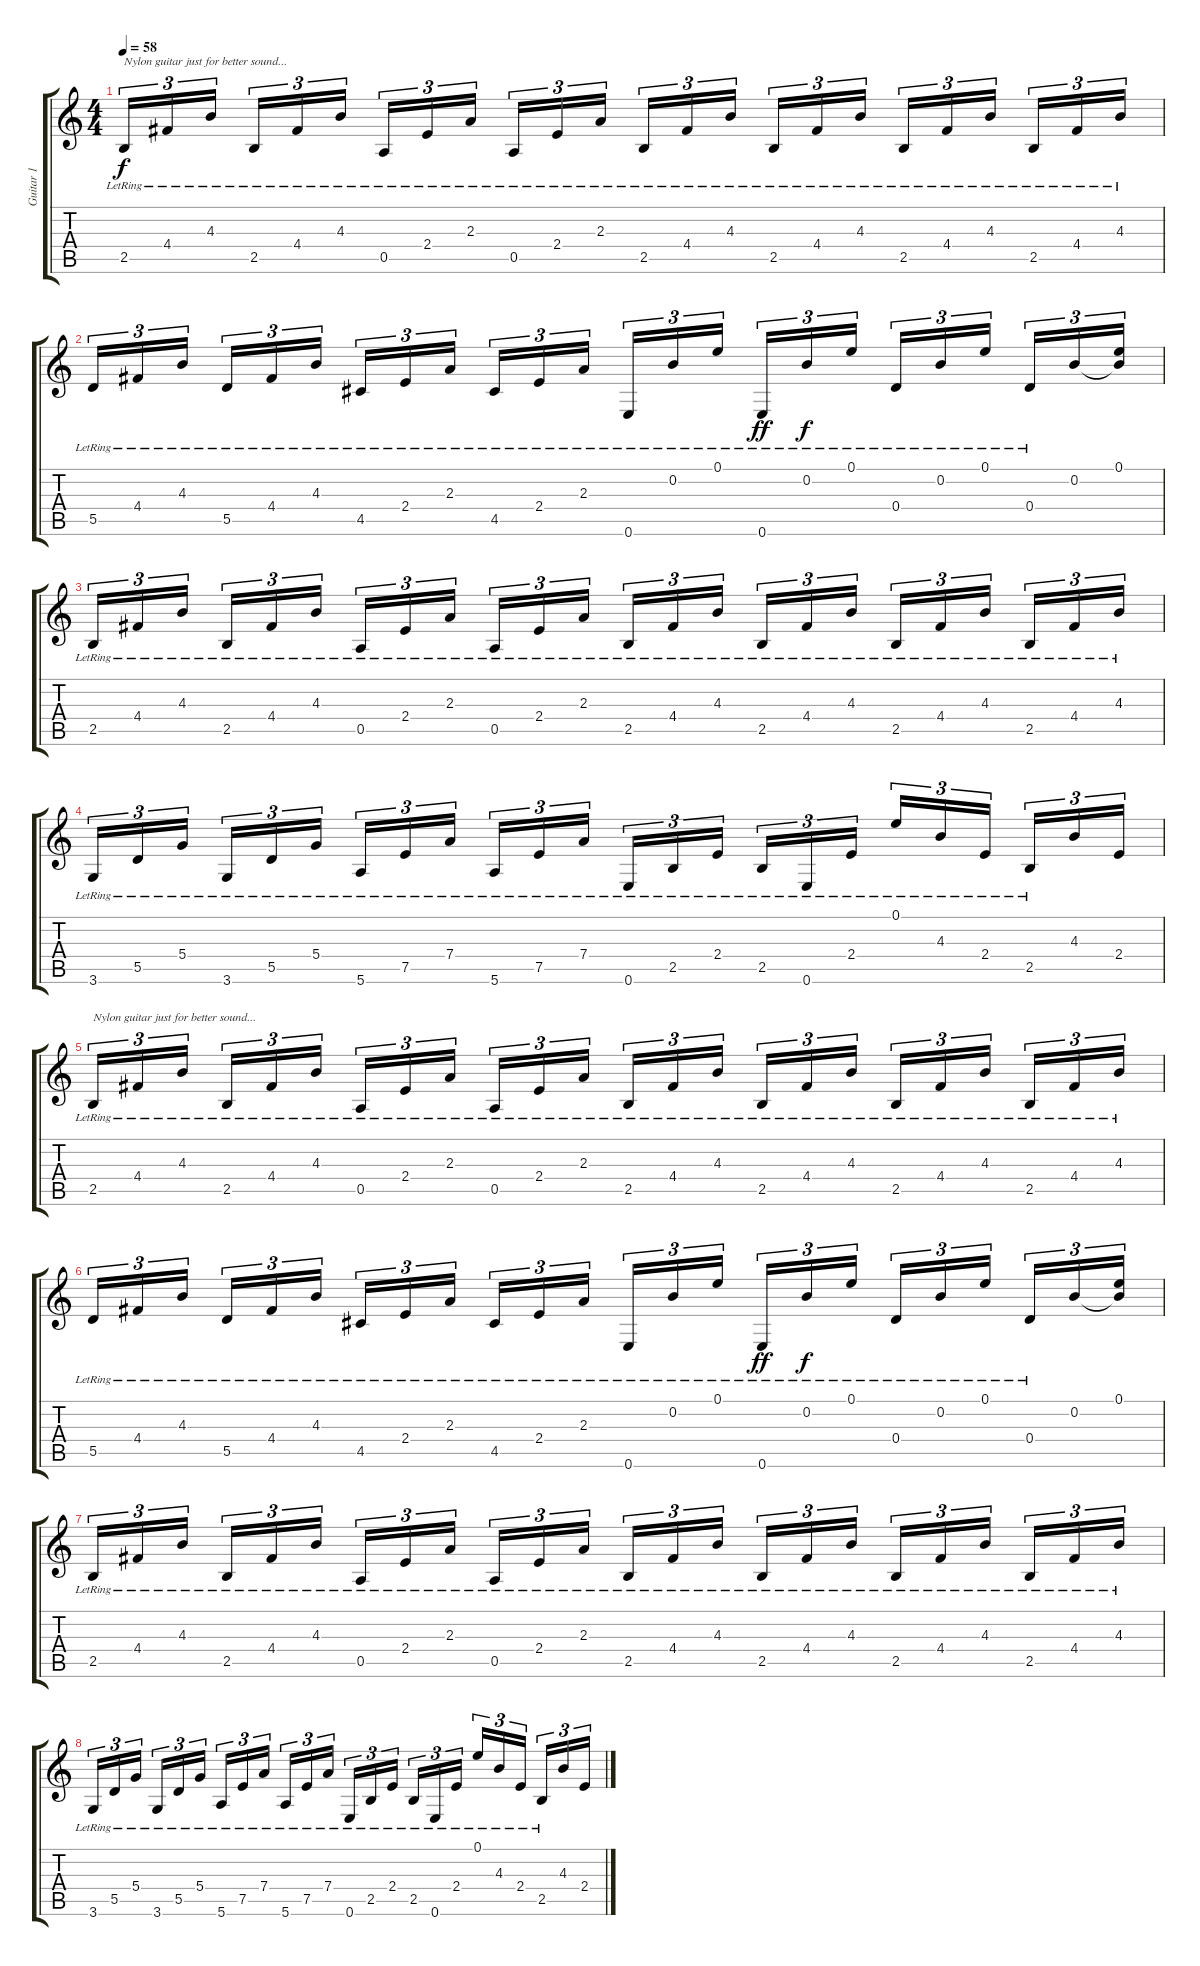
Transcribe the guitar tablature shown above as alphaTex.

\track ("Guitar 1" "Guitar 1") {instrument distortionguitar}
\staff {score tabs}
\tuning (E4 B3 G3 D3 A2 E2) {hide}
\ts (4 4)
\tempo 58
\clef g2
\ks c
2.5{lr}.16{tu (3 2) txt "Nylon guitar just for better sound..." dy f volume 8 instrument acousticguitarnylon} 4.4{lr}.16{tu (3 2)} 4.3{lr}.16{tu (3 2) beam splitsecondary} 2.5{lr}.16{tu (3 2)} 4.4{lr}.16{tu (3 2)} 4.3{lr}.16{tu (3 2)} 0.5{lr}.16{tu (3 2)} 2.4{lr}.16{tu (3 2)} 2.3{lr}.16{tu (3 2) beam splitsecondary} 0.5{lr}.16{tu (3 2)} 2.4{lr}.16{tu (3 2)} 2.3{lr}.16{tu (3 2)} 2.5{lr}.16{tu (3 2)} 4.4{lr}.16{tu (3 2)} 4.3{lr}.16{tu (3 2) beam splitsecondary} 2.5{lr}.16{tu (3 2)} 4.4{lr}.16{tu (3 2)} 4.3{lr}.16{tu (3 2)} 2.5{lr}.16{tu (3 2)} 4.4{lr}.16{tu (3 2)} 4.3{lr}.16{tu (3 2) beam splitsecondary} 2.5{lr}.16{tu (3 2)} 4.4{lr}.16{tu (3 2)} 4.3{lr}.16{tu (3 2)} |
5.5{lr}.16{tu (3 2)} 4.4{lr}.16{tu (3 2)} 4.3{lr}.16{tu (3 2) beam splitsecondary} 5.5{lr}.16{tu (3 2)} 4.4{lr}.16{tu (3 2)} 4.3{lr}.16{tu (3 2)} 4.5{lr}.16{tu (3 2)} 2.4{lr}.16{tu (3 2)} 2.3{lr}.16{tu (3 2) beam splitsecondary} 4.5{lr}.16{tu (3 2)} 2.4{lr}.16{tu (3 2)} 2.3{lr}.16{tu (3 2)} 0.6{lr}.16{tu (3 2)} 0.2{lr}.16{tu (3 2)} 0.1{lr}.16{tu (3 2) beam splitsecondary} 0.6{lr}.16{tu (3 2) dy ff} 0.2{lr}.16{tu (3 2) dy f} 0.1{lr}.16{tu (3 2)} 0.4{lr}.16{tu (3 2)} 0.2{lr}.16{tu (3 2)} 0.1{lr}.16{tu (3 2) beam splitsecondary} 0.4{lr}.16{tu (3 2)} 0.2.16{tu (3 2)} (0.1 0.2{t}).16{tu (3 2)} |
2.5{lr}.16{tu (3 2)} 4.4{lr}.16{tu (3 2)} 4.3{lr}.16{tu (3 2) beam splitsecondary} 2.5{lr}.16{tu (3 2)} 4.4{lr}.16{tu (3 2)} 4.3{lr}.16{tu (3 2)} 0.5{lr}.16{tu (3 2)} 2.4{lr}.16{tu (3 2)} 2.3{lr}.16{tu (3 2) beam splitsecondary} 0.5{lr}.16{tu (3 2)} 2.4{lr}.16{tu (3 2)} 2.3{lr}.16{tu (3 2)} 2.5{lr}.16{tu (3 2)} 4.4{lr}.16{tu (3 2)} 4.3{lr}.16{tu (3 2) beam splitsecondary} 2.5{lr}.16{tu (3 2)} 4.4{lr}.16{tu (3 2)} 4.3{lr}.16{tu (3 2)} 2.5{lr}.16{tu (3 2)} 4.4{lr}.16{tu (3 2)} 4.3{lr}.16{tu (3 2) beam splitsecondary} 2.5{lr}.16{tu (3 2)} 4.4{lr}.16{tu (3 2)} 4.3{lr}.16{tu (3 2)} |
3.6{lr}.16{tu (3 2)} 5.5{lr}.16{tu (3 2)} 5.4{lr}.16{tu (3 2) beam splitsecondary} 3.6{lr}.16{tu (3 2)} 5.5{lr}.16{tu (3 2)} 5.4{lr}.16{tu (3 2)} 5.6{lr}.16{tu (3 2)} 7.5{lr}.16{tu (3 2)} 7.4{lr}.16{tu (3 2) beam splitsecondary} 5.6{lr}.16{tu (3 2)} 7.5{lr}.16{tu (3 2)} 7.4{lr}.16{tu (3 2)} 0.6{lr}.16{tu (3 2)} 2.5{lr}.16{tu (3 2)} 2.4{lr}.16{tu (3 2) beam splitsecondary} 2.5{lr}.16{tu (3 2)} 0.6{lr}.16{tu (3 2)} 2.4{lr}.16{tu (3 2)} 0.1{lr}.16{tu (3 2)} 4.3{lr}.16{tu (3 2)} 2.4{lr}.16{tu (3 2) beam splitsecondary} 2.5{lr}.16{tu (3 2)} 4.3.16{tu (3 2)} 2.4.16{tu (3 2)} |
2.5{lr}.16{tu (3 2) txt "Nylon guitar just for better sound..."} 4.4{lr}.16{tu (3 2)} 4.3{lr}.16{tu (3 2) beam splitsecondary} 2.5{lr}.16{tu (3 2)} 4.4{lr}.16{tu (3 2)} 4.3{lr}.16{tu (3 2)} 0.5{lr}.16{tu (3 2)} 2.4{lr}.16{tu (3 2)} 2.3{lr}.16{tu (3 2) beam splitsecondary} 0.5{lr}.16{tu (3 2)} 2.4{lr}.16{tu (3 2)} 2.3{lr}.16{tu (3 2)} 2.5{lr}.16{tu (3 2)} 4.4{lr}.16{tu (3 2)} 4.3{lr}.16{tu (3 2) beam splitsecondary} 2.5{lr}.16{tu (3 2)} 4.4{lr}.16{tu (3 2)} 4.3{lr}.16{tu (3 2)} 2.5{lr}.16{tu (3 2)} 4.4{lr}.16{tu (3 2)} 4.3{lr}.16{tu (3 2) beam splitsecondary} 2.5{lr}.16{tu (3 2)} 4.4{lr}.16{tu (3 2)} 4.3{lr}.16{tu (3 2)} |
5.5{lr}.16{tu (3 2)} 4.4{lr}.16{tu (3 2)} 4.3{lr}.16{tu (3 2) beam splitsecondary} 5.5{lr}.16{tu (3 2)} 4.4{lr}.16{tu (3 2)} 4.3{lr}.16{tu (3 2)} 4.5{lr}.16{tu (3 2)} 2.4{lr}.16{tu (3 2)} 2.3{lr}.16{tu (3 2) beam splitsecondary} 4.5{lr}.16{tu (3 2)} 2.4{lr}.16{tu (3 2)} 2.3{lr}.16{tu (3 2)} 0.6{lr}.16{tu (3 2)} 0.2{lr}.16{tu (3 2)} 0.1{lr}.16{tu (3 2) beam splitsecondary} 0.6{lr}.16{tu (3 2) dy ff} 0.2{lr}.16{tu (3 2) dy f} 0.1{lr}.16{tu (3 2)} 0.4{lr}.16{tu (3 2)} 0.2{lr}.16{tu (3 2)} 0.1{lr}.16{tu (3 2) beam splitsecondary} 0.4{lr}.16{tu (3 2)} 0.2.16{tu (3 2)} (0.1 0.2{t}).16{tu (3 2)} |
2.5{lr}.16{tu (3 2)} 4.4{lr}.16{tu (3 2)} 4.3{lr}.16{tu (3 2) beam splitsecondary} 2.5{lr}.16{tu (3 2)} 4.4{lr}.16{tu (3 2)} 4.3{lr}.16{tu (3 2)} 0.5{lr}.16{tu (3 2)} 2.4{lr}.16{tu (3 2)} 2.3{lr}.16{tu (3 2) beam splitsecondary} 0.5{lr}.16{tu (3 2)} 2.4{lr}.16{tu (3 2)} 2.3{lr}.16{tu (3 2)} 2.5{lr}.16{tu (3 2)} 4.4{lr}.16{tu (3 2)} 4.3{lr}.16{tu (3 2) beam splitsecondary} 2.5{lr}.16{tu (3 2)} 4.4{lr}.16{tu (3 2)} 4.3{lr}.16{tu (3 2)} 2.5{lr}.16{tu (3 2)} 4.4{lr}.16{tu (3 2)} 4.3{lr}.16{tu (3 2) beam splitsecondary} 2.5{lr}.16{tu (3 2)} 4.4{lr}.16{tu (3 2)} 4.3{lr}.16{tu (3 2)} |
3.6{lr}.16{tu (3 2)} 5.5{lr}.16{tu (3 2)} 5.4{lr}.16{tu (3 2) beam splitsecondary} 3.6{lr}.16{tu (3 2)} 5.5{lr}.16{tu (3 2)} 5.4{lr}.16{tu (3 2)} 5.6{lr}.16{tu (3 2)} 7.5{lr}.16{tu (3 2)} 7.4{lr}.16{tu (3 2) beam splitsecondary} 5.6{lr}.16{tu (3 2)} 7.5{lr}.16{tu (3 2)} 7.4{lr}.16{tu (3 2)} 0.6{lr}.16{tu (3 2)} 2.5{lr}.16{tu (3 2)} 2.4{lr}.16{tu (3 2) beam splitsecondary} 2.5{lr}.16{tu (3 2)} 0.6{lr}.16{tu (3 2)} 2.4{lr}.16{tu (3 2)} 0.1{lr}.16{tu (3 2)} 4.3{lr}.16{tu (3 2)} 2.4{lr}.16{tu (3 2) beam splitsecondary} 2.5{lr}.16{tu (3 2)} 4.3.16{tu (3 2)} 2.4.16{tu (3 2)}
